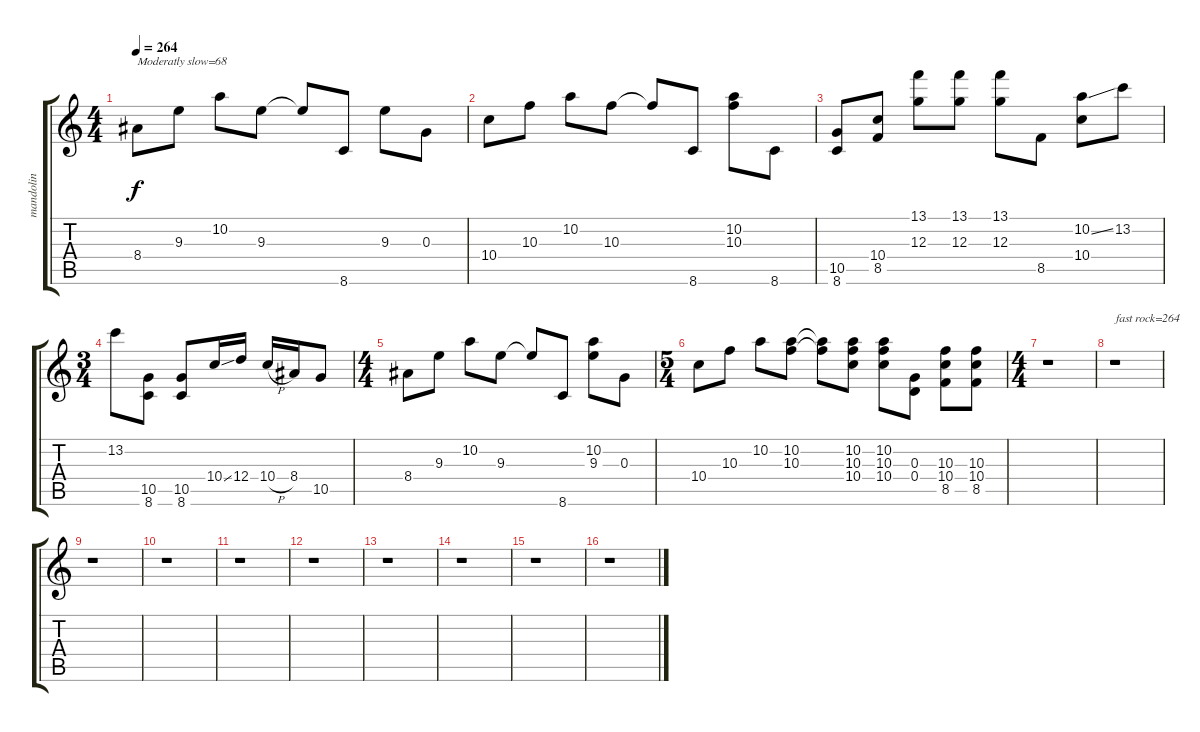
\track ("mandolin" "mandolin") {instrument banjo}
\staff {score tabs}
\tuning (E4 B3 G3 D3 A2 E2) {hide}
\displaytranspose 12
\ts (4 4)
\tempo 264
\clef g2
\ks c
8.4.8{txt "Moderatly slow=68" dy f instrument banjo} 9.3.8 10.2.8 9.3.8 9.3{t}.8 8.6.8 9.3.8 0.3.8 |
10.4.8 10.3.8 10.2.8 10.3.8 10.3{t}.8 8.6.8 (10.2 10.3).8 8.6.8 |
(10.5 8.6).8 (10.4 8.5).8 (13.1 12.3).8 (13.1 12.3).8 (13.1 12.3).8 8.5.8 (10.2{ss} 10.4).8 13.2.8 |
\ts (3 4)
13.2.8 (10.5 8.6).8 (10.5 8.6).8 10.4{ss}.16 12.4.16 10.4{h}.16 8.4.16 10.5.8 |
\ts (4 4)
8.4.8 9.3.8 10.2.8 9.3.8 9.3{t}.8 8.6.8 (10.2 9.3).8 0.3.8 |
\ts (5 4)
10.4.8 10.3.8 10.2.8 (10.2 10.3).8 (10.2{t} 10.3{t}).8 (10.2 10.3 10.4).8 (10.2 10.3 10.4).8 (0.3 0.4).8 (10.3 10.4 8.5).8 (10.3 10.4 8.5).8 |
\ts (4 4)
r.1 |
r.1{txt "fast rock=264"} |
r.1 |
r.1 |
r.1 |
r.1 |
r.1 |
r.1 |
r.1 |
r.1
